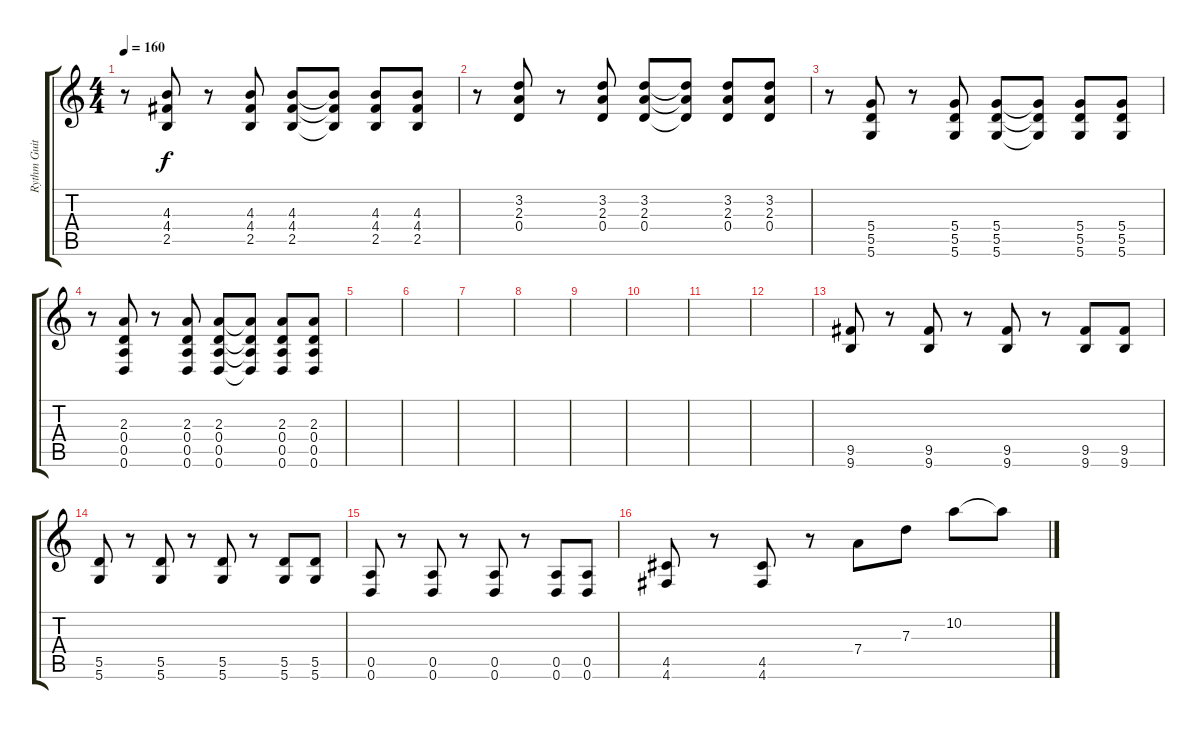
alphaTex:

\track ("Rythm Guitar" "Rythm Guit") {instrument distortionguitar}
\staff {score tabs}
\tuning (E4 B3 G3 D3 A2 D2) {hide}
\ts (4 4)
\tempo 160
\clef g2
\ks c
r.8{dy f} (4.3 4.4 2.5).8 r.8 (4.3 4.4 2.5).8 (4.3 4.4 2.5).8 (4.3{t} 4.4{t} 2.5{t}).8 (4.3 4.4 2.5).8 (4.3 4.4 2.5).8 |
r.8 (3.2 2.3 0.4).8 r.8 (3.2 2.3 0.4).8 (3.2 2.3 0.4).8 (3.2{t} 2.3{t} 0.4{t}).8 (3.2 2.3 0.4).8 (3.2 2.3 0.4).8 |
r.8 (5.4 5.5 5.6).8 r.8 (5.4 5.5 5.6).8 (5.4 5.5 5.6).8 (5.4{t} 5.5{t} 5.6{t}).8 (5.4 5.5 5.6).8 (5.4 5.5 5.6).8 |
r.8 (2.3 0.4 0.5 0.6).8 r.8 (2.3 0.4 0.5 0.6).8 (2.3 0.4 0.5 0.6).8 (2.3{t} 0.4{t} 0.5{t} 0.6{t}).8 (2.3 0.4 0.5 0.6).8 (2.3 0.4 0.5 0.6).8 |
|
|
|
|
|
|
|
|
(9.5 9.6).8 r.8 (9.5 9.6).8 r.8 (9.5 9.6).8 r.8 (9.5 9.6).8 (9.5 9.6).8 |
(5.5 5.6).8 r.8 (5.5 5.6).8 r.8 (5.5 5.6).8 r.8 (5.5 5.6).8 (5.5 5.6).8 |
(0.5 0.6).8 r.8 (0.5 0.6).8 r.8 (0.5 0.6).8 r.8 (0.5 0.6).8 (0.5 0.6).8 |
(4.5 4.6).8 r.8 (4.5 4.6).8 r.8 7.4.8 7.3.8 10.2.8 10.2{t}.8
